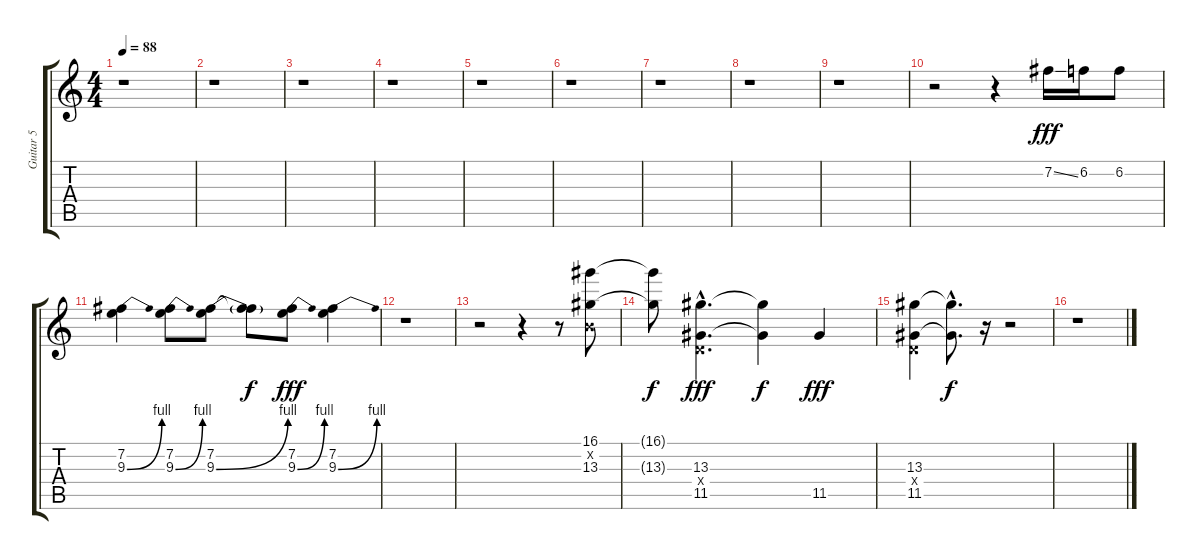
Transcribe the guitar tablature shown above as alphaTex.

\track ("Guitar 5" "Guitar 5") {instrument distortionguitar}
\staff {score tabs}
\tuning (E4 B3 G3 D3 A2 E2) {hide}
\ts (4 4)
\tempo 88
\clef g2
\ks c
r.1{dy fff} |
r.1 |
r.1 |
r.1 |
r.1 |
r.1 |
r.1 |
r.1 |
r.1 |
r.2 r.4 7.2{ss}.16 6.2.16 6.2.8 |
(7.2 9.3{be (bend 0 0 60 4)}).4 (7.2 9.3{be (bend 0 0 60 4)}).8 (7.2 9.3{be (bend 0 0 60 4)}).8 (7.2{t} 9.3{t}).8{dy f} (7.2 9.3{be (bend 0 0 60 4)}).8{dy fff} (7.2 9.3{be (bend 0 0 60 4)}).4 |
r.1 |
r.2 r.4 r.8 (16.1 0.2{x} 13.3).8 |
(16.1{t} 13.3{t}).8{dy f} (13.3{hac} 0.4{hac x} 11.5{hac}).4{d dy fff} (13.3{t} 11.5{t}).4{dy f} 11.5.4{dy fff} |
(13.3 0.4{x} 11.5).4 (13.3{hac t} 11.5{hac t}).8{d dy f} r.16 r.2 |
r.1
